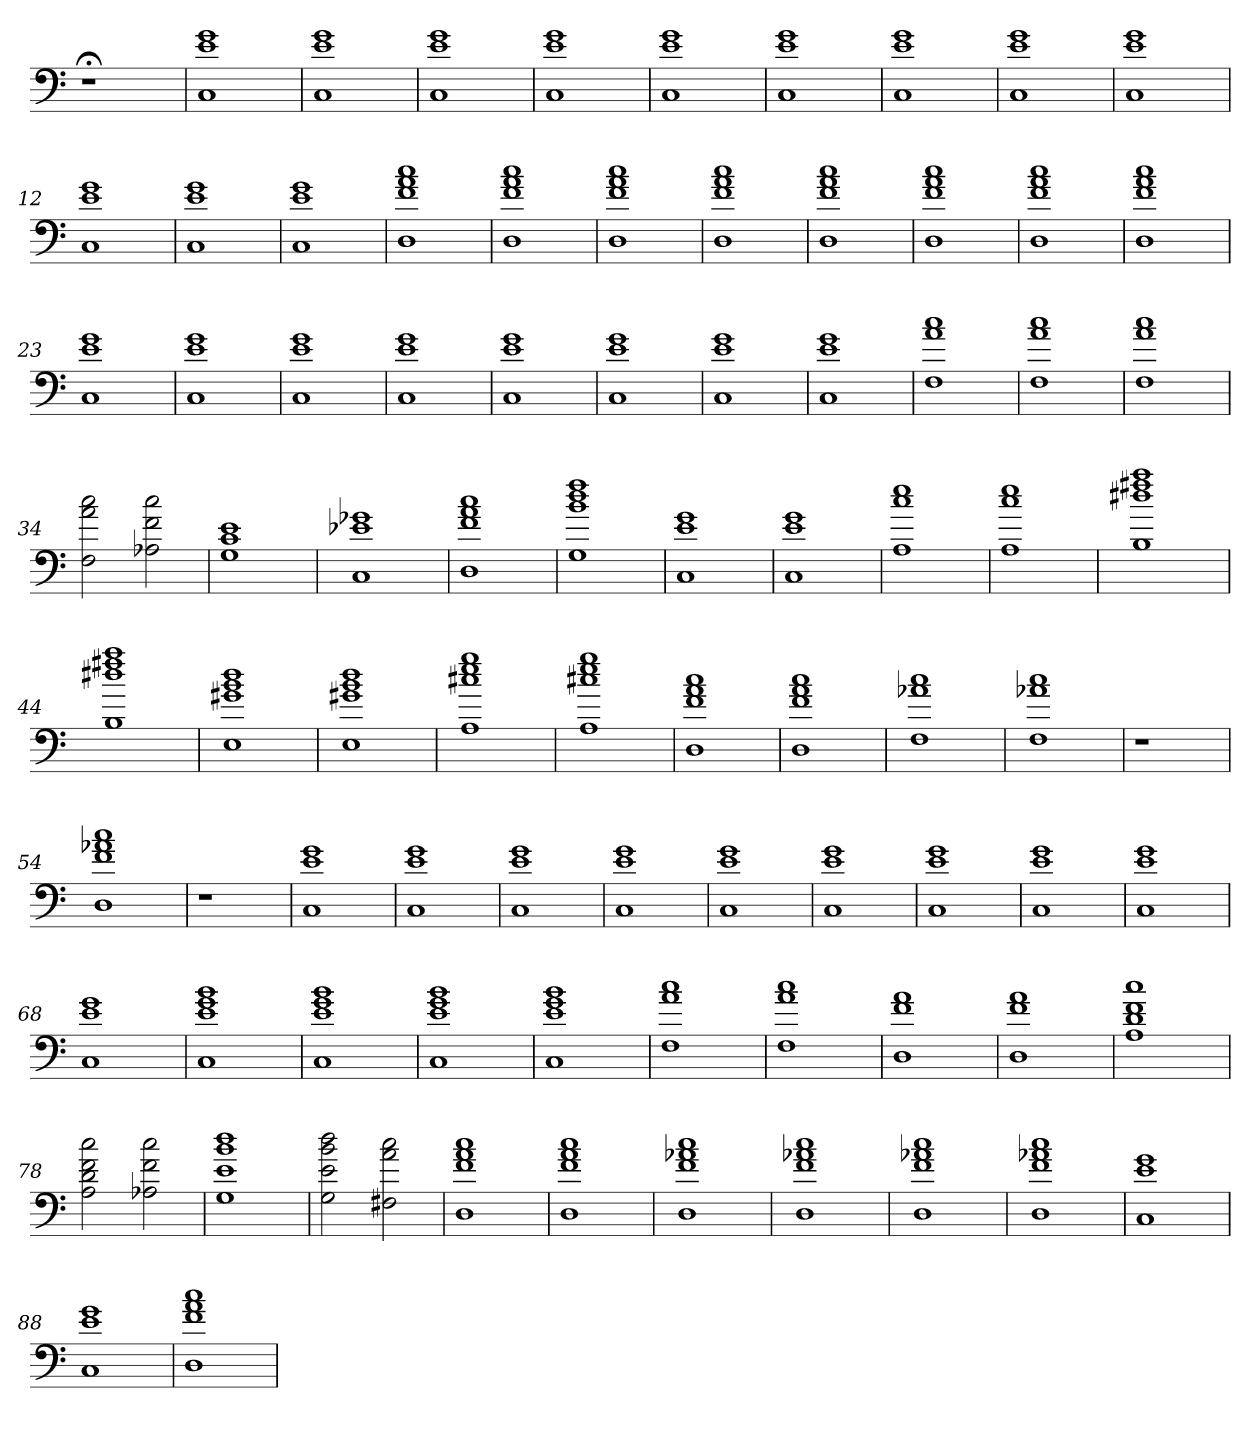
**kern
*part1
*staff1
=
1r;<
=1
1r
=2
1r
=3
1C 1e 1g
=4
1C 1e 1g
=5
1C 1e 1g
=6
1C 1e 1g
=7
1C 1e 1g
=8
1C 1e 1g
=9
1C 1e 1g
=10
1C 1e 1g
=11
1C 1e 1g
=12
1C 1e 1g
=13
1C 1e 1g
=14
1C 1e 1g
=15
1D 1f 1a 1cc
=16
1D 1f 1a 1cc
=17
1D 1f 1a 1cc
=18
1D 1f 1a 1cc
=19
1D 1f 1a 1cc
=20
1D 1f 1a 1cc
=21
1D 1f 1a 1cc
=22
1D 1f 1a 1cc
=23
1C 1e 1g
=24
1C 1e 1g
=25
1C 1e 1g
=26
1C 1e 1g
=27
1C 1e 1g
=28
1C 1e 1g
=29
1C 1e 1g
=30
1C 1e 1g
=31
1F 1a 1cc
=32
1F 1a 1cc
=33
1F 1a 1cc
=34
2F 2a 2cc
2A-X 2f 2cc
=35
1G 1c 1e
=36
1C 1e-X 1g-X
=37
1D 1f 1a 1cc
=38
1G 1b 1dd 1ff
=39
1C 1e 1g
=40
1C 1e 1g
=41
1A 1cc 1ee
=42
1A 1cc 1ee
=43
1B 1dd#X 1ff#X 1aa
=44
1B 1dd#X 1ff#X 1aa
=45
1E 1g#X 1b 1dd
=46
1E 1g#X 1b 1dd
=47
1A 1cc#X 1ee 1gg
=48
1A 1cc#X 1ee 1gg
=49
1D 1f 1a 1cc
=50
1D 1f 1a 1cc
=51
1F 1a-X 1cc
=52
1F 1a-X 1cc
=53
1r
=54
1D 1f 1a-X 1cc
=55
1r
=56
1r
=57
1r
=58
1r
=59
1C 1e 1g
=60
1C 1e 1g
=61
1C 1e 1g
=62
1C 1e 1g
=63
1C 1e 1g
=64
1C 1e 1g
=65
1C 1e 1g
=66
1C 1e 1g
=67
1C 1e 1g
=68
1C 1e 1g
=69
1C 1e 1g 1b
=70
1C 1e 1g 1b
=71
1C 1e 1g 1b
=72
1C 1e 1g 1b
=73
1F 1a 1cc
=74
1F 1a 1cc
=75
1D 1f 1a
=76
1D 1f 1a
=77
1A 1d 1f 1cc
=78
2A 2d 2f 2cc
2A-X 2f 2cc
=79
1G 1e 1b 1dd
=80
2G 2e 2b 2dd
2F#X 2a 2cc
=81
1D 1f 1a 1cc
=82
1D 1f 1a 1cc
=83
1D 1f 1a-X 1cc
=84
1D 1f 1a-X 1cc
=85
1D 1f 1a-X 1cc
=86
1D 1f 1a-X 1cc
=87
1C 1e 1g
=88
1C 1e 1g
=89
1D 1f 1a 1cc
=
*-
